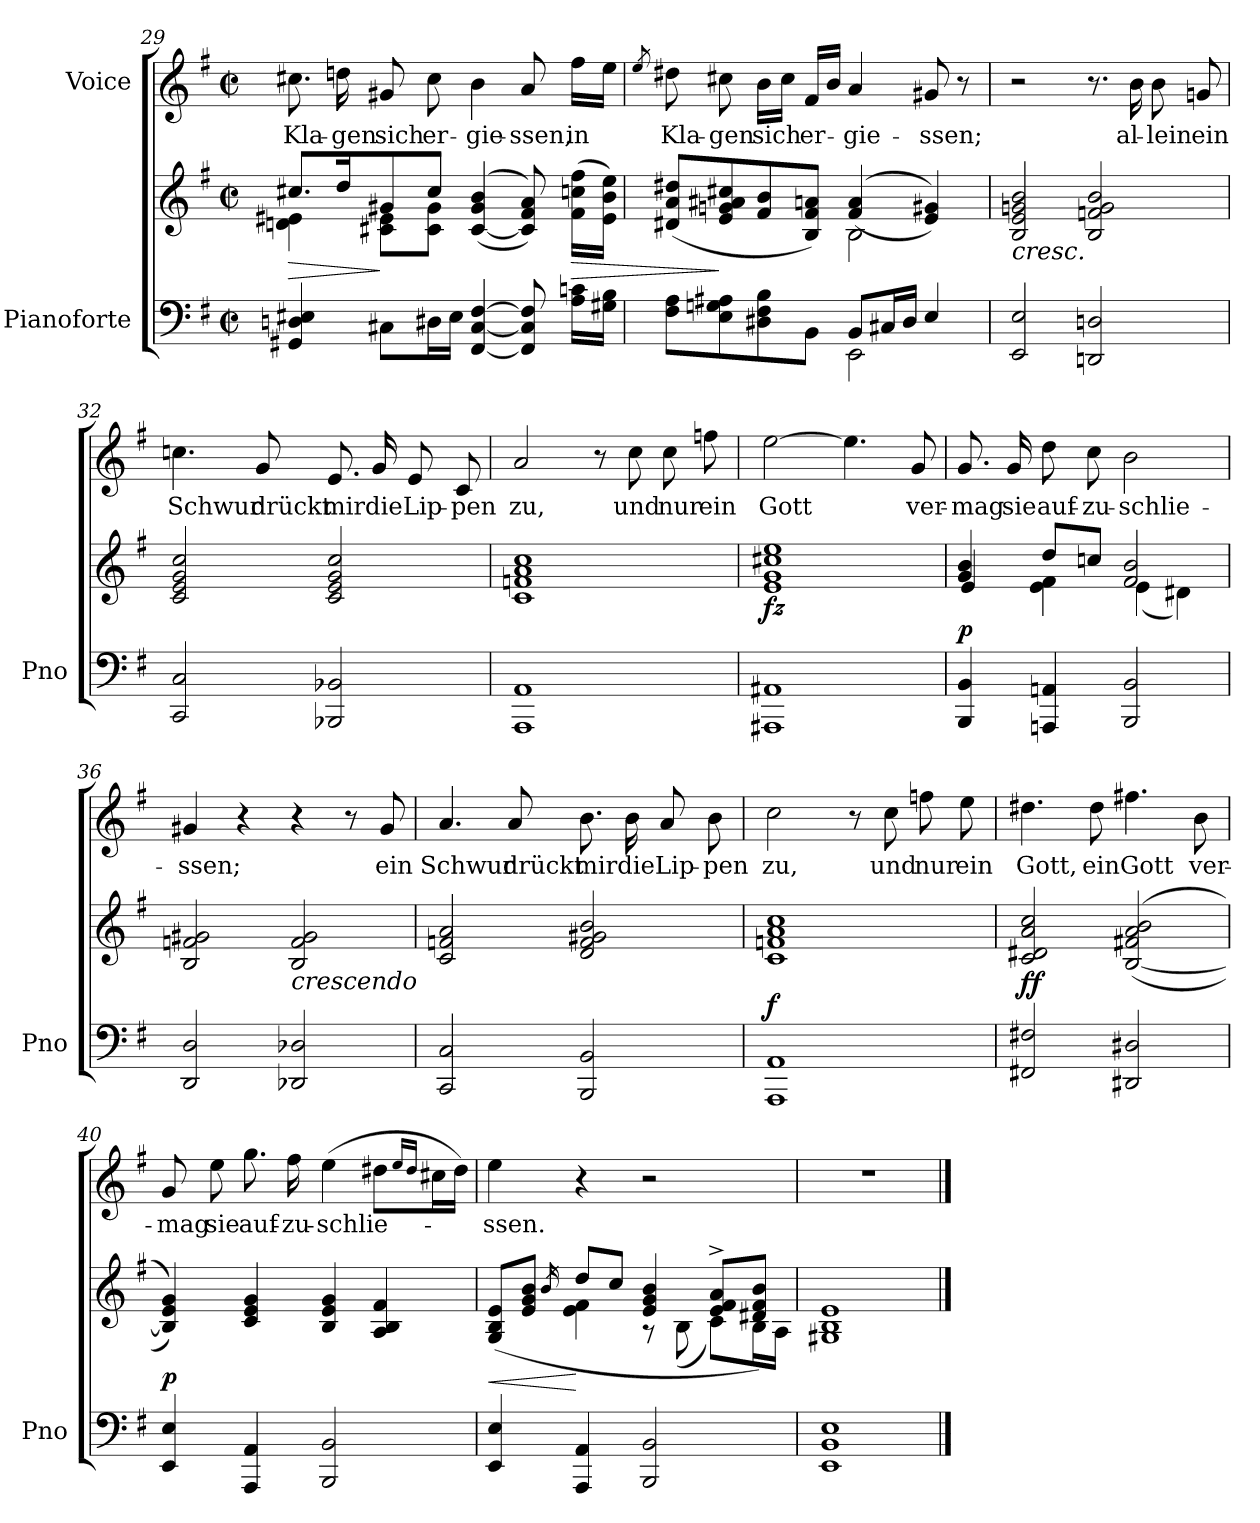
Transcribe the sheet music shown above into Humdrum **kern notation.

**kern	**kern	**dynam	**kern	**text
*part2	*part2	*part2	*part1	*part1
*staff3	*staff2	*staff2/3	*staff1	*staff1
*I"Pianoforte	*	*	*I"Voice	*
*I'Pno	*	*	*	*
*clefF4	*clefG2	*	*clefG2	*
*k[f#]	*k[f#]	*	*k[f#]	*
*G:	*G:	*	*G:	*
*M2/2	*M2/2	*	*M2/2	*
*met(c|)	*met(c|)	*	*met(c|)	*
=29	=29	=29	=29	=29
!	!	!LO:HP:b	!	!
*	*^	*	*	*
4GG#X/ 4Dn/ 4E#X/	8.cc#X/L	4dn\ 4e#X\	>	8.cc#X\	Kla-
.	16dd/K	.	.	16ddn\	-gen
8C#X\L	8g#X/	8c#X\ 8e#\L	]	8g#X/	sich
16D#X\L	8cc#/J	8c#\ 8g#\J	.	8cc#\	er-
16E#\JJ	.	.	.	.	.
[4FF#/ [4C#/ [4F#/	((<[<4c#/ 4g#/ 4b/	4ryy	.	4b\	-gie-
8FF#/] 8C#/] 8F#/]	8c#/] 8f#/ 8a/))	4ryy	.	8a/	-ssen,
!	!	!	!LO:HP:b	!	!
16A\ 16cn\LL	(>16f#\ 16ccn\ 16ff#\LL	.	>	16ff#\LL	in
16G#X\ 16B\JJ	16e#\ 16b\ 16ee\JJ)	.	.	16ee\JJ	.
=30	=30	=30	=30	=30	=30
.	.	.	.	8qee/	.
*^	*	*	*	*	*
8F#\ 8A\L	2ryy	(<8d#X/ 8a/ 8dd#X/L	2ryy	.	8dd#X\	Kla-
8E\ 8Gn\ 8A#X\	.	8e/ 8gn/ 8a#X/ 8cc#X/	.	]	8cc#X\	-gen
8D#X\ 8F#\ 8B\	.	8f#/ 8b/	.	.	16b\LL	sich
.	.	.	.	.	16cc#\JJ	.
8BB\J	.	8B/ 8f#/ 8an/J)	.	.	16f#/LL	er-
.	.	.	.	.	16b/JJ	.
8BB/L	2EE\	(>(>4f#/ 4a/	2B\	.	4a/	-gie-
16C#X/L	.	.	.	.	.	.
16D#/JJ	.	.	.	.	.	.
4E/	.	4e/ 4g#X/))	.	.	8g#X/	-ssen;
.	.	.	.	.	8r	.
*v	*v	*	*	*	*	*
*	*v	*v	*	*	*
=31	=31	=31	=31	=31
!	!LO:TX:b:i:t=cresc.	!	!	!
2EE/ 2E/	2B/ 2e/ 2gn/ 2b/	.	2r	.
2DDn/ 2Dn/	2B/ 2fn/ 2g/ 2b/	.	8.r	.
.	.	.	16b\	al-
.	.	.	8b\	-lein
.	.	.	8gn/	ein
=32	=32	=32	=32	=32
2CC/ 2C/	2c/ 2e/ 2g/ 2cc/	.	4.ccn\	Schwur
.	.	.	8g/	drückt
2BBB-X/ 2BB-X/	2c/ 2e/ 2g/ 2cc/	.	8.e/	mir
.	.	.	16g/	die
.	.	.	8e/	Lip-
.	.	.	8c/	-pen
=33	=33	=33	=33	=33
1AAA 1AA	1c 1fn 1a 1cc	.	2a/	zu,
.	.	.	8r	.
.	.	.	8cc\	und
.	.	.	8cc\	nur
.	.	.	8ffn\	ein
=34	=34	=34	=34	=34
!	!	!LO:DY:b	!	!
1AAA#X 1AA#X	1e 1g 1cc#X 1ee	fz	[2ee\	Gott
.	.	.	4.ee\]	.
.	.	.	8g/	ver-
=35	=35	=35	=35	=35
*	*^	*	*	*
!	!	!	!LO:DY:a=2	!	!
4BBB/ 4BB/	4g/ 4b/	4e/	p	8.g/	-mag
.	.	.	.	16g/	sie
4AAAn/ 4AAn/	8dd/L	4e\ 4f#\	.	8dd\	auf-
.	8ccn/J	.	.	8cc\	-zu-
2BBB/ 2BB/	2f#/ 2b/	(4e\	.	2b\	-schlie-
.	.	4d#X\)	.	.	.
*	*v	*v	*	*	*
=36	=36	=36	=36	=36
2DD/ 2D/	2B/ 2fn/ 2g#X/	.	4g#X/	-ssen;
.	.	.	4r	.
!	!LO:TX:b:i:t=crescendo	!	!	!
2DD-X/ 2D-X/	2B/ 2f/ 2g#/	.	4r	.
.	.	.	8r	.
.	.	.	8g#/	ein
=37	=37	=37	=37	=37
2CC/ 2C/	2c/ 2fn/ 2a/	.	4.a/	Schwur
.	.	.	8a/	drückt
2BBB/ 2BB/	2d/ 2f/ 2g#X/ 2b/	.	8.b\	mir
.	.	.	16b\	die
.	.	.	8a/	Lip-
.	.	.	8b\	-pen
=38	=38	=38	=38	=38
!	!	!LO:DY:a=2	!	!
1AAA 1AA	1c 1fn 1a 1cc	f	2cc\	zu,
.	.	.	8r	.
.	.	.	8cc\	und
.	.	.	8ffn\	nur
.	.	.	8ee\	ein
=39	=39	=39	=39	=39
!	!	!LO:DY:a=2	!	!
2FF#X/ 2F#X/	2c/ 2d#X/ 2a/ 2cc/	ff	4.dd#X\	Gott,
.	.	.	8dd#\	ein
!	!	!LO:DY:a=2	!	!
!	!	!LO:DY:n=1:a=2	!	!
2DD#X/ 2D#X/	(<([2B/ 2f#X/ 2a/ 2b/	ff other-dynamics	4.ff#X\	Gott
.	.	.	8b\	ver-
=40	=40	=40	=40	=40
!	!	!LO:DY:a=2	!	!
4EE/ 4E/	4B/] 4e/ 4g/))	p	8g/	-mag
.	.	.	8ee\	sie
4AAA/ 4AA/	4c/ 4e/ 4g/	.	8.gg\	auf-
.	.	.	16ff#\	-zu-
2BBB/ 2BB/	4B/ 4e/ 4g/	.	(4ee\	-schlie-
.	4A/ 4B/ 4f#/	.	8dd#X\L	.
.	.	.	16qee/LL	.
.	.	.	16qdd#/JJ	.
.	.	.	16cc#X\L	.
.	.	.	16dd#\JJ)	.
=41	=41	=41	=41	=41
!	!	!LO:HP:b	!	!
*	*^	*	*	*
4EE/ 4E/	(8G/ 8B/ 8e/L	4ryy	<	4ee\	-ssen.
.	8e/ 8g/ 8b/J	.	.	.	.
.	16qb/	.	.	.	.
4AAA/ 4AA/	8dd/L	4e\ 4f#\	[	4r	.
.	8cc/J	.	.	.	.
2BBB/ 2BB/	4e/ 4g/ 4b/	8r	.	2r	.
.	.	(8B\	.	.	.
.	8e/^< 8f#/^< 8a/^<L	8c\L)	.	.	.
.	8d#X/ 8f#/ 8b/J)	16B\L	.	.	.
.	.	16A\JJ	.	.	.
*	*v	*v	*	*	*
=42	=42	=42	=42	=42
1EE 1BB 1E	1G#X 1B 1e	.	1r	.
==	==	==	==	==
*-	*-	*-	*-	*-
